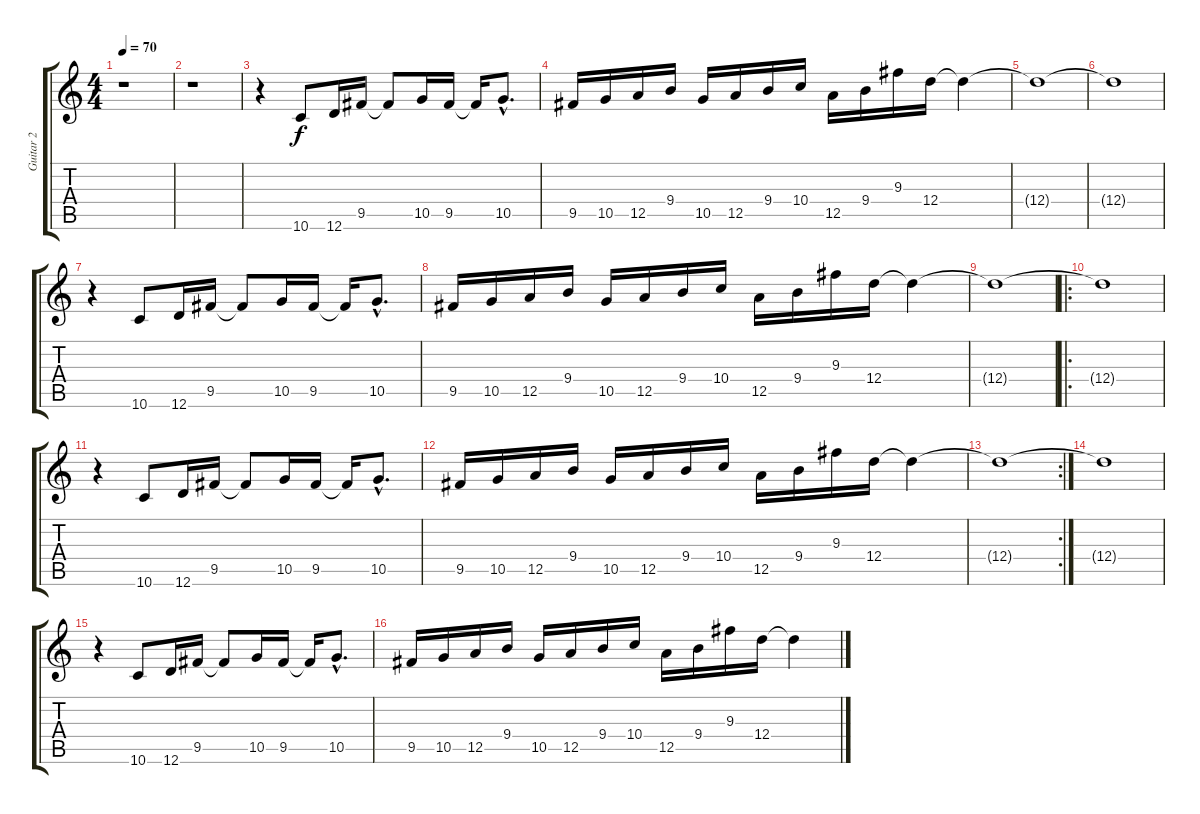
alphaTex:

\track ("Guitar 2" "Guitar 2") {instrument distortionguitar}
\staff {score tabs}
\tuning (D4 D4 A3 D3 A2 D2) {hide}
\ts (4 4)
\tempo 70
\clef g2
\ks c
r.1{dy f} |
r.1 |
r.4 10.6.8 12.6.16 9.5.16 9.5{t}.8 10.5.16 9.5.16 9.5{t}.16 10.5{hac}.8{d} |
9.5.16 10.5.16 12.5.16 9.4.16 10.5.16 12.5.16 9.4.16 10.4.16 12.5.16 9.4.16 9.3.16 12.4.16 12.4{t}.4 |
12.4{t}.1 |
12.4{t}.1 |
r.4 10.6.8 12.6.16 9.5.16 9.5{t}.8 10.5.16 9.5.16 9.5{t}.16 10.5{hac}.8{d} |
9.5.16 10.5.16 12.5.16 9.4.16 10.5.16 12.5.16 9.4.16 10.4.16 12.5.16 9.4.16 9.3.16 12.4.16 12.4{t}.4 |
12.4{t}.1 |
\ro
12.4{t}.1 |
r.4 10.6.8 12.6.16 9.5.16 9.5{t}.8 10.5.16 9.5.16 9.5{t}.16 10.5{hac}.8{d} |
9.5.16 10.5.16 12.5.16 9.4.16 10.5.16 12.5.16 9.4.16 10.4.16 12.5.16 9.4.16 9.3.16 12.4.16 12.4{t}.4 |
\rc 2
12.4{t}.1 |
12.4{t}.1 |
r.4 10.6.8 12.6.16 9.5.16 9.5{t}.8 10.5.16 9.5.16 9.5{t}.16 10.5{hac}.8{d} |
9.5.16 10.5.16 12.5.16 9.4.16 10.5.16 12.5.16 9.4.16 10.4.16 12.5.16 9.4.16 9.3.16 12.4.16 12.4{t}.4
